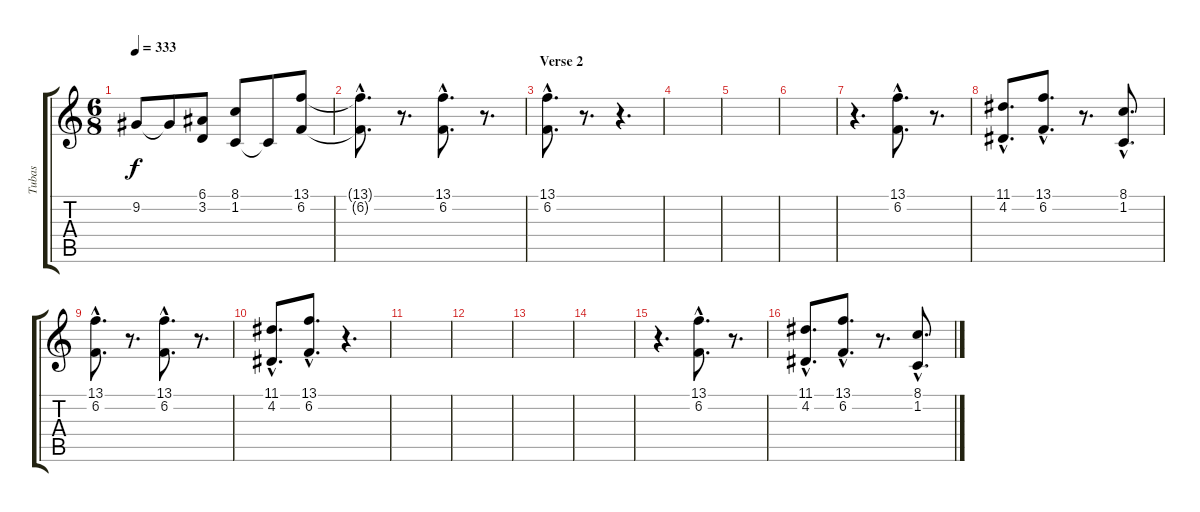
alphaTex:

\track ("Tubas" "Tubas") {instrument tuba}
\staff {score tabs}
\tuning (E4 B3 G3 D3 A2 E2) {hide}
\ts (6 8)
\tempo 333
\clef g2
\ks c
9.2.8{dy f} 9.2{t}.8 (6.1 3.2).8 (8.1 1.2).8 1.2{t}.8 (13.1 6.2).8 |
(13.1{hac t} 6.2{hac t}).8{d} r.8{d} (13.1{hac} 6.2{hac}).8{d} r.8{d} |
\section ("" "Verse 2")
(13.1{hac} 6.2{hac}).8{d} r.8{d} r.4{d} |
|
|
|
r.4{d} (13.1{hac} 6.2{hac}).8{d} r.8{d} |
(11.1{hac} 4.2{hac}).8{d} (13.1{hac} 6.2{hac}).8{d} r.8{d} (8.1{hac} 1.2{hac}).8{d} |
(13.1{hac} 6.2{hac}).8{d} r.8{d} (13.1{hac} 6.2{hac}).8{d} r.8{d} |
(11.1{hac} 4.2{hac}).8{d} (13.1{hac} 6.2{hac}).8{d} r.4{d} |
|
|
|
|
r.4{d} (13.1{hac} 6.2{hac}).8{d} r.8{d} |
(11.1{hac} 4.2{hac}).8{d} (13.1{hac} 6.2{hac}).8{d} r.8{d} (8.1{hac} 1.2{hac}).8{d}
